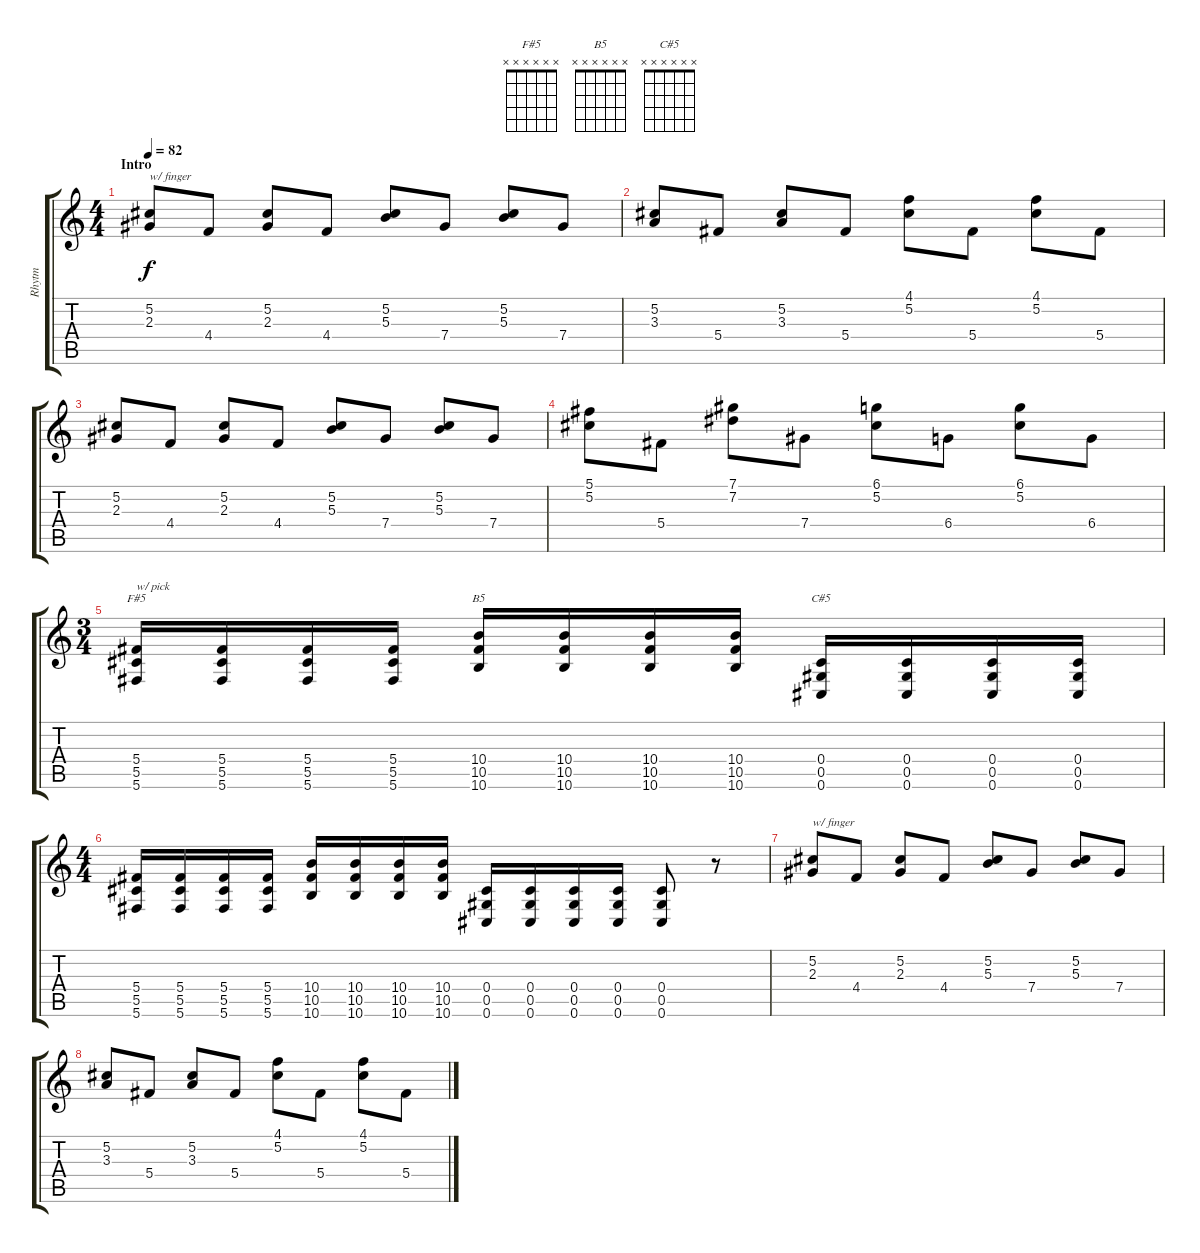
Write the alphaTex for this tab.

\track ("Rhytm" "Rhytm") {instrument distortionguitar}
\staff {score tabs}
\tuning (Db4 Ab3 Gb3 Db3 Ab2 Db2) {hide}
\chord ("F#5" x x x x x x) {firstfret 0}
\chord ("B5" x x x x x x) {firstfret 0}
\chord ("C#5" x x x x x x) {firstfret 0}
\ts (4 4)
\section ("" "Intro")
\tempo 82
\clef g2
\ks c
(5.2 2.3).8{txt "w/ finger" dy f instrument distortionguitar} 4.4.8 (5.2 2.3).8 4.4.8 (5.2 5.3).8 7.4.8 (5.2 5.3).8 7.4.8 |
(5.2 3.3).8 5.4.8 (5.2 3.3).8 5.4.8 (4.1 5.2).8 5.4.8 (4.1 5.2).8 5.4.8 |
(5.2 2.3).8 4.4.8 (5.2 2.3).8 4.4.8 (5.2 5.3).8 7.4.8 (5.2 5.3).8 7.4.8 |
(5.1 5.2).8 5.4.8 (7.1 7.2).8 7.4.8 (6.1 5.2).8 6.4.8 (6.1 5.2).8 6.4.8 |
\ts (3 4)
(5.4 5.5 5.6).16{ch "F#5" txt "w/ pick"} (5.4 5.5 5.6).16 (5.4 5.5 5.6).16 (5.4 5.5 5.6).16 (10.4 10.5 10.6).16{ch "B5"} (10.4 10.5 10.6).16 (10.4 10.5 10.6).16 (10.4 10.5 10.6).16 (0.4 0.5 0.6).16{ch "C#5"} (0.4 0.5 0.6).16 (0.4 0.5 0.6).16 (0.4 0.5 0.6).16 |
\ts (4 4)
(5.4 5.5 5.6).16 (5.4 5.5 5.6).16 (5.4 5.5 5.6).16 (5.4 5.5 5.6).16 (10.4 10.5 10.6).16 (10.4 10.5 10.6).16 (10.4 10.5 10.6).16 (10.4 10.5 10.6).16 (0.4 0.5 0.6).16 (0.4 0.5 0.6).16 (0.4 0.5 0.6).16 (0.4 0.5 0.6).16 (0.4 0.5 0.6).8 r.8 |
(5.2 2.3).8{txt "w/ finger"} 4.4.8 (5.2 2.3).8 4.4.8 (5.2 5.3).8 7.4.8 (5.2 5.3).8 7.4.8 |
(5.2 3.3).8 5.4.8 (5.2 3.3).8 5.4.8 (4.1 5.2).8 5.4.8 (4.1 5.2).8 5.4.8
